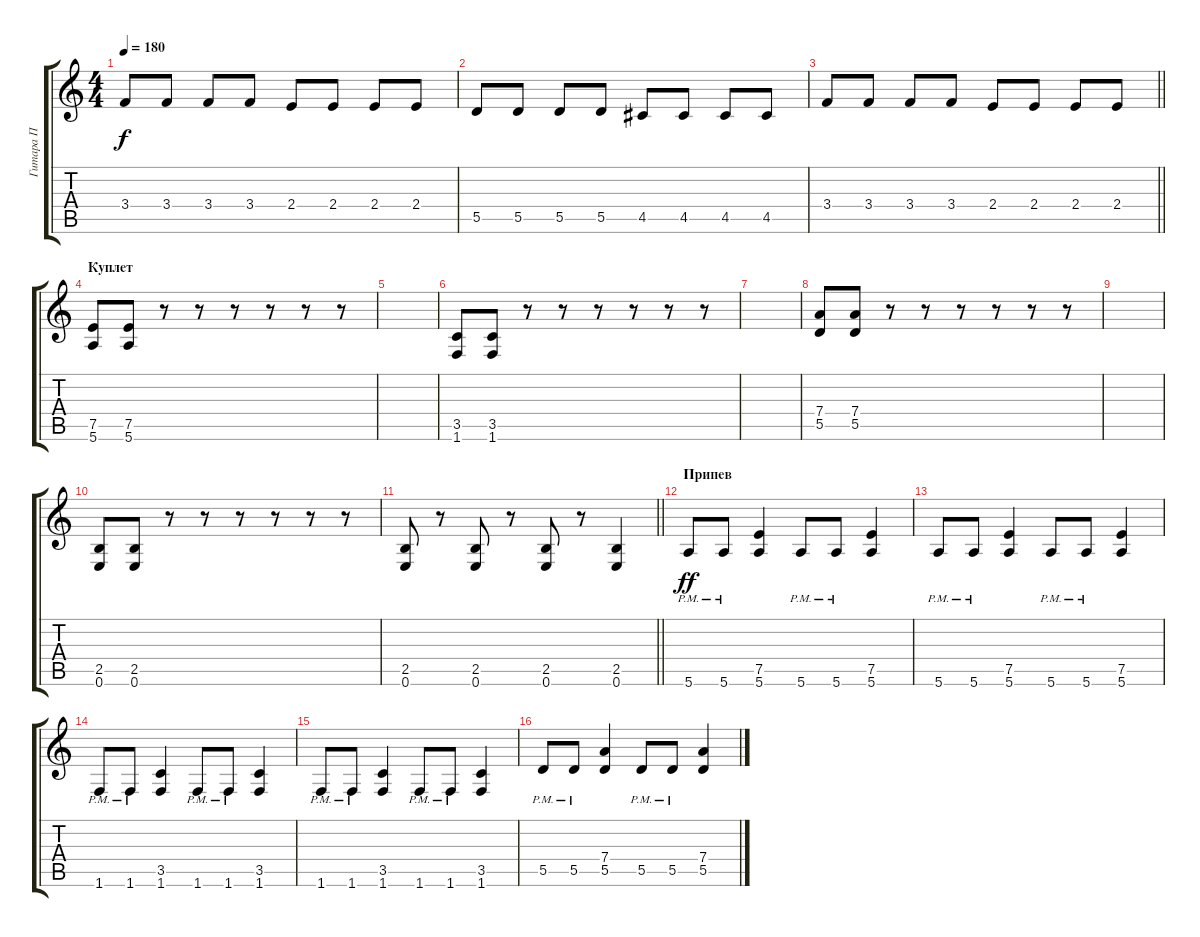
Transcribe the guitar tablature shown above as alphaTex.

\track ("Гитара П" "Гитара П") {instrument overdrivenguitar}
\staff {score tabs}
\tuning (E4 B3 G3 D3 A2 E2) {hide}
\ts (4 4)
\tempo 180
\clef g2
\ks c
3.4.8{dy f} 3.4.8 3.4.8 3.4.8 2.4.8 2.4.8 2.4.8 2.4.8 |
5.5.8 5.5.8 5.5.8 5.5.8 4.5.8 4.5.8 4.5.8 4.5.8 |
\barLineRight lightlight
3.4.8 3.4.8 3.4.8 3.4.8 2.4.8 2.4.8 2.4.8 2.4.8 |
\section ("" "Куплет")
(7.5 5.6).8 (7.5 5.6).8 r.8 r.8 r.8 r.8 r.8 r.8 |
|
(3.5 1.6).8 (3.5 1.6).8 r.8 r.8 r.8 r.8 r.8 r.8 |
|
(7.4 5.5).8 (7.4 5.5).8 r.8 r.8 r.8 r.8 r.8 r.8 |
|
(2.5 0.6).8 (2.5 0.6).8 r.8 r.8 r.8 r.8 r.8 r.8 |
\barLineRight lightlight
(2.5 0.6).8 r.8 (2.5 0.6).8 r.8 (2.5 0.6).8 r.8 (2.5 0.6).4 |
\section ("" "Припев")
5.6{pm}.8{dy ff} 5.6{pm}.8 (7.5 5.6).4 5.6{pm}.8 5.6{pm}.8 (7.5 5.6).4 |
5.6{pm}.8 5.6{pm}.8 (7.5 5.6).4 5.6{pm}.8 5.6{pm}.8 (7.5 5.6).4 |
1.6{pm}.8 1.6{pm}.8 (3.5 1.6).4 1.6{pm}.8 1.6{pm}.8 (3.5 1.6).4 |
1.6{pm}.8 1.6{pm}.8 (3.5 1.6).4 1.6{pm}.8 1.6{pm}.8 (3.5 1.6).4 |
5.5{pm}.8 5.5{pm}.8 (7.4 5.5).4 5.5{pm}.8 5.5{pm}.8 (7.4 5.5).4
